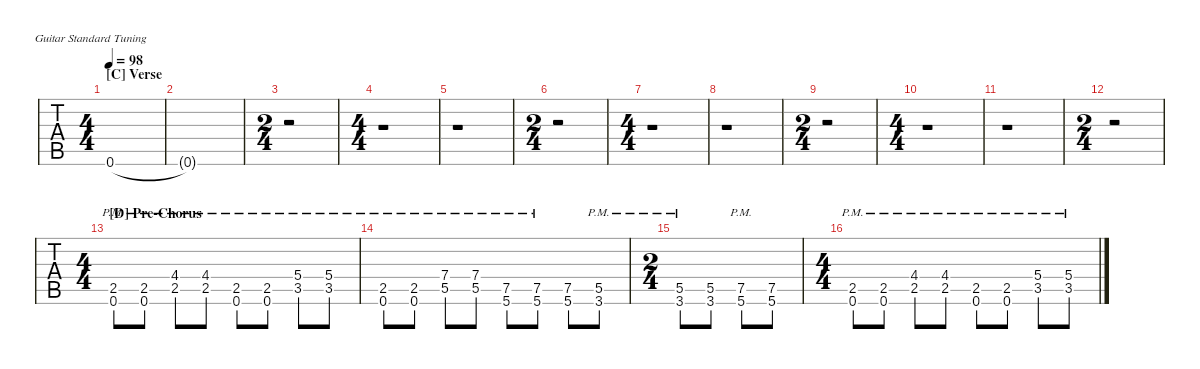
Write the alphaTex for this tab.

\defaultSystemsLayout 4
\hideDynamics
\bracketExtendMode nobrackets
\otherSystemsTrackNameOrientation horizontal
\track ("Rhythm/Lead Guitar (Kirk)" " ") {instrument distortionguitar}
\staff {tabs}
\tuning (E4 B3 G3 D3 A2 E2)
\ts (4 4)
\beaming (8 2 2 2 2)
\section ("C" "Verse")
\tempo 98
\clef g2
\ks eminor
0.6{acc forcenatural}.1{dy mf} |
0.6{t acc forcenatural}.1 |
\ts (2 4)
\beaming (8 2 2)
r.2 |
\ts (4 4)
\beaming (8 2 2 2 2)
r.1 |
r.1 |
\ts (2 4)
\beaming (8 2 2)
r.2 |
\ts (4 4)
\beaming (8 2 2 2 2)
r.1 |
r.1 |
\ts (2 4)
\beaming (8 2 2)
r.2 |
\ts (4 4)
\beaming (8 2 2 2 2)
r.1 |
r.1 |
\ts (2 4)
\beaming (8 2 2)
r.2 |
\ts (4 4)
\beaming (8 2 2 2 2)
\section ("D" "Pre-Chorus")
(0.6{pm acc forcenatural} 2.5{pm acc forcenatural}).8{instrument distortionguitar} (0.6{pm acc forcenatural} 2.5{pm acc forcenatural}).8 (2.5{pm acc forcenatural} 4.4{pm acc #}).8 (2.5{pm acc forcenatural} 4.4{pm acc #}).8 (0.6{pm acc forcenatural} 2.5{pm acc forcenatural}).8 (0.6{pm acc forcenatural} 2.5{pm acc forcenatural}).8 (3.5{pm acc forcenatural} 5.4{pm acc forcenatural}).8 (3.5{pm acc forcenatural} 5.4{pm acc forcenatural}).8 |
(0.6{pm acc forcenatural} 2.5{pm acc forcenatural}).8 (0.6{pm acc forcenatural} 2.5{pm acc forcenatural}).8 (5.5{pm acc forcenatural} 7.4{pm acc forcenatural}).8 (5.5{pm acc forcenatural} 7.4{pm acc forcenatural}).8 (5.6{pm acc forcenatural} 7.5{pm acc forcenatural}).8 (5.6{pm acc forcenatural} 7.5{pm acc forcenatural}).8 (5.6{acc forcenatural} 7.5{acc forcenatural}).8 (3.6{pm acc forcenatural} 5.5{pm acc forcenatural}).8 |
\ts (2 4)
\beaming (8 2 2)
(3.6{pm acc forcenatural} 5.5{pm acc forcenatural}).8 (5.5{acc forcenatural} 3.6{acc forcenatural}).8 (5.6{pm acc forcenatural} 7.5{pm acc forcenatural}).8 (5.6{acc forcenatural} 7.5{acc forcenatural}).8 |
\ts (4 4)
\beaming (8 2 2 2 2)
(0.6{pm acc forcenatural} 2.5{pm acc forcenatural}).8 (0.6{pm acc forcenatural} 2.5{pm acc forcenatural}).8 (2.5{pm acc forcenatural} 4.4{pm acc #}).8 (2.5{pm acc forcenatural} 4.4{pm acc #}).8 (0.6{pm acc forcenatural} 2.5{pm acc forcenatural}).8 (0.6{pm acc forcenatural} 2.5{pm acc forcenatural}).8 (3.5{pm acc forcenatural} 5.4{pm acc forcenatural}).8 (3.5{pm acc forcenatural} 5.4{pm acc forcenatural}).8
